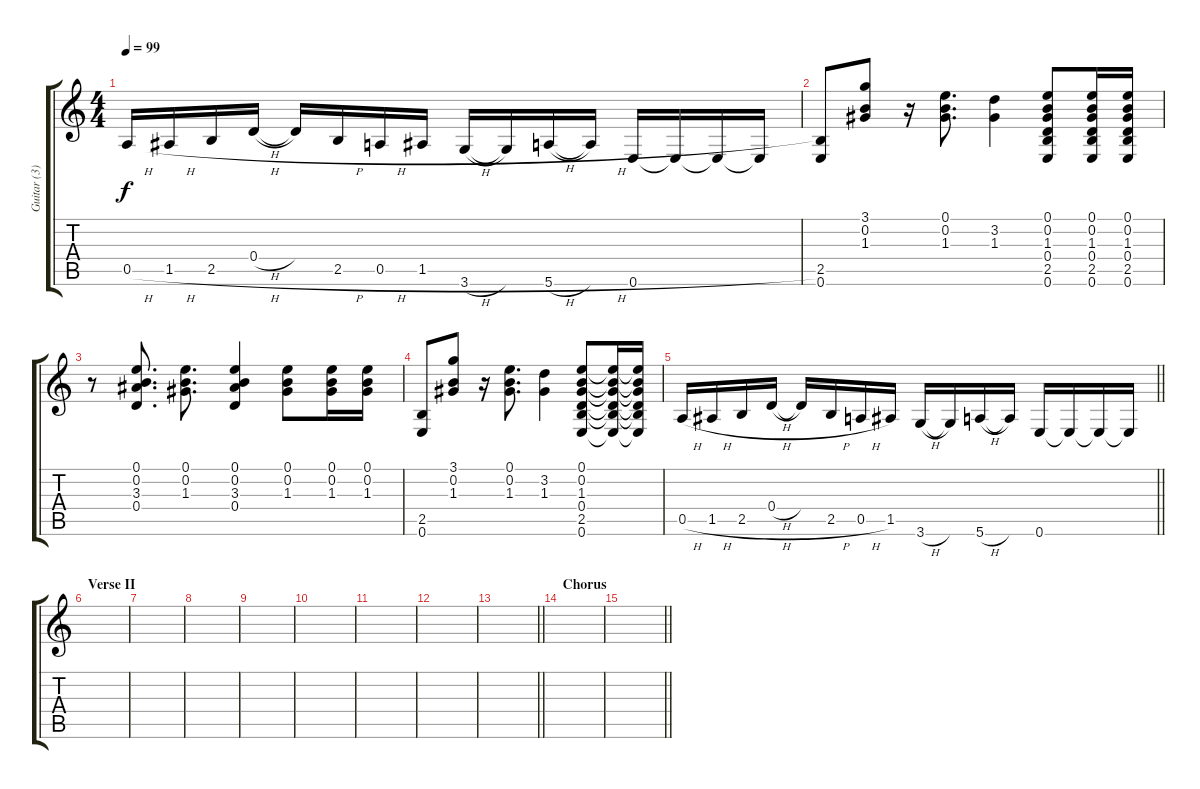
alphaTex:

\track ("Guitar (3)" "Guitar (3)") {instrument overdrivenguitar}
\staff {score tabs}
\tuning (E4 B3 G3 D3 A2 E2) {hide}
\ts (4 4)
\tempo 99
\clef g2
\ks c
0.5{h}.16{dy f} 1.5{h}.16 2.5{h}.16 0.4{h}.16 0.4{t}.16 2.5{h}.16 0.5{h}.16 1.5{h}.16 3.6{h}.16 3.6{t}.16 5.6{h}.16 5.6{t}.16 0.6.16 0.6{t}.16 0.6{t}.16 0.6{t}.16 |
(2.5 0.6).8 (3.1 0.2 1.3).8 r.16 (0.1 0.2 1.3).8{d} (3.2 1.3).4 (0.1 0.2 1.3 0.4 2.5 0.6).8 (0.1 0.2 1.3 0.4 2.5 0.6).16 (0.1 0.2 1.3 0.4 2.5 0.6).16 |
r.8 (0.1 0.2 3.3 0.4).8{d} (0.1 0.2 1.3).8{d} (0.1 0.2 3.3 0.4).4 (0.1 0.2 1.3).8 (0.1 0.2 1.3).16 (0.1 0.2 1.3).16 |
(2.5 0.6).8 (3.1 0.2 1.3).8 r.16 (0.1 0.2 1.3).8{d} (3.2 1.3).4 (0.1 0.2 1.3 0.4 2.5 0.6).8 (0.1{t} 0.2{t} 1.3{t} 0.4{t} 2.5{t} 0.6{t}).16 (0.1{t} 0.2{t} 1.3{t} 0.4{t} 2.5{t} 0.6{t}).16 |
\barLineRight lightlight
0.5{h}.16 1.5{h}.16 2.5{h}.16 0.4{h}.16 0.4{t}.16 2.5{h}.16 0.5{h}.16 1.5.16 3.6{h}.16 3.6{t}.16 5.6{h}.16 5.6{t}.16 0.6.16 0.6{t}.16 0.6{t}.16 0.6{t}.16 |
\section ("" "Verse II")
|
|
|
|
|
|
|
\barLineRight lightlight
|
\section ("" "Chorus")
|
\barLineRight lightlight
